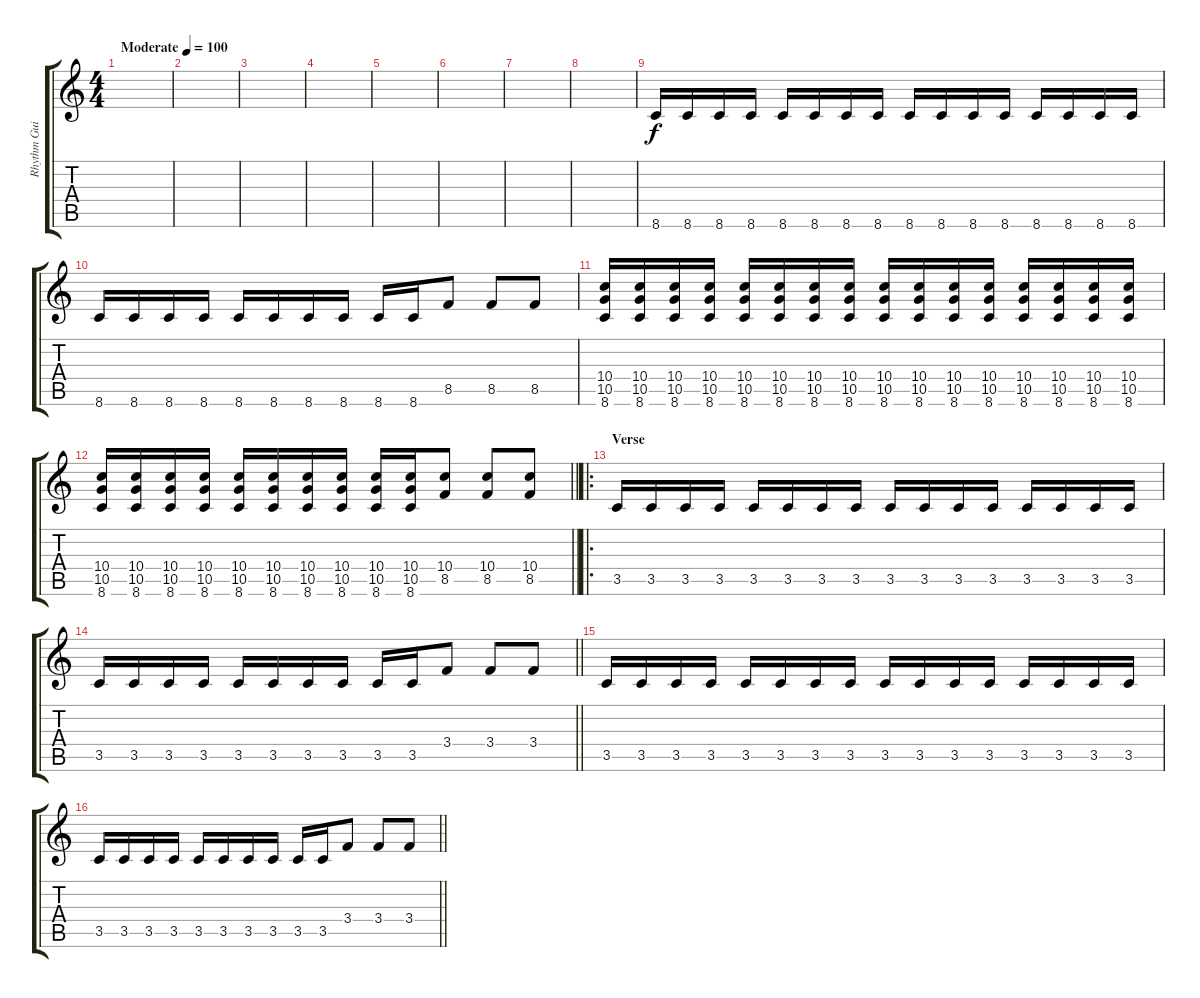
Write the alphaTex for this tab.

\track ("Rhythm Guitar" "Rhythm Gui") {instrument overdrivenguitar}
\staff {score tabs}
\tuning (E4 B3 G3 D3 A2 E2) {hide}
\ts (4 4)
\tempo (100 "Moderate")
\clef g2
\ks c
|
|
|
|
|
|
|
|
8.6.16 8.6.16 8.6.16 8.6.16 8.6.16 8.6.16 8.6.16 8.6.16 8.6.16 8.6.16 8.6.16 8.6.16 8.6.16 8.6.16 8.6.16 8.6.16 |
8.6.16 8.6.16 8.6.16 8.6.16 8.6.16 8.6.16 8.6.16 8.6.16 8.6.16 8.6.16 8.5.8 8.5.8 8.5.8 |
(10.4 10.5 8.6).16 (10.4 10.5 8.6).16 (10.4 10.5 8.6).16 (10.4 10.5 8.6).16 (10.4 10.5 8.6).16 (10.4 10.5 8.6).16 (10.4 10.5 8.6).16 (10.4 10.5 8.6).16 (10.4 10.5 8.6).16 (10.4 10.5 8.6).16 (10.4 10.5 8.6).16 (10.4 10.5 8.6).16 (10.4 10.5 8.6).16 (10.4 10.5 8.6).16 (10.4 10.5 8.6).16 (10.4 10.5 8.6).16 |
\barLineRight lightlight
(10.4 10.5 8.6).16 (10.4 10.5 8.6).16 (10.4 10.5 8.6).16 (10.4 10.5 8.6).16 (10.4 10.5 8.6).16 (10.4 10.5 8.6).16 (10.4 10.5 8.6).16 (10.4 10.5 8.6).16 (10.4 10.5 8.6).16 (10.4 10.5 8.6).16 (10.4 8.5).8 (10.4 8.5).8 (10.4 8.5).8 |
\ro
\section ("" "Verse")
3.5.16 3.5.16 3.5.16 3.5.16 3.5.16 3.5.16 3.5.16 3.5.16 3.5.16 3.5.16 3.5.16 3.5.16 3.5.16 3.5.16 3.5.16 3.5.16 |
\barLineRight lightlight
3.5.16 3.5.16 3.5.16 3.5.16 3.5.16 3.5.16 3.5.16 3.5.16 3.5.16 3.5.16 3.4.8 3.4.8 3.4.8 |
3.5.16 3.5.16 3.5.16 3.5.16 3.5.16 3.5.16 3.5.16 3.5.16 3.5.16 3.5.16 3.5.16 3.5.16 3.5.16 3.5.16 3.5.16 3.5.16 |
\barLineRight lightlight
3.5.16 3.5.16 3.5.16 3.5.16 3.5.16 3.5.16 3.5.16 3.5.16 3.5.16 3.5.16 3.4.8 3.4.8 3.4.8
